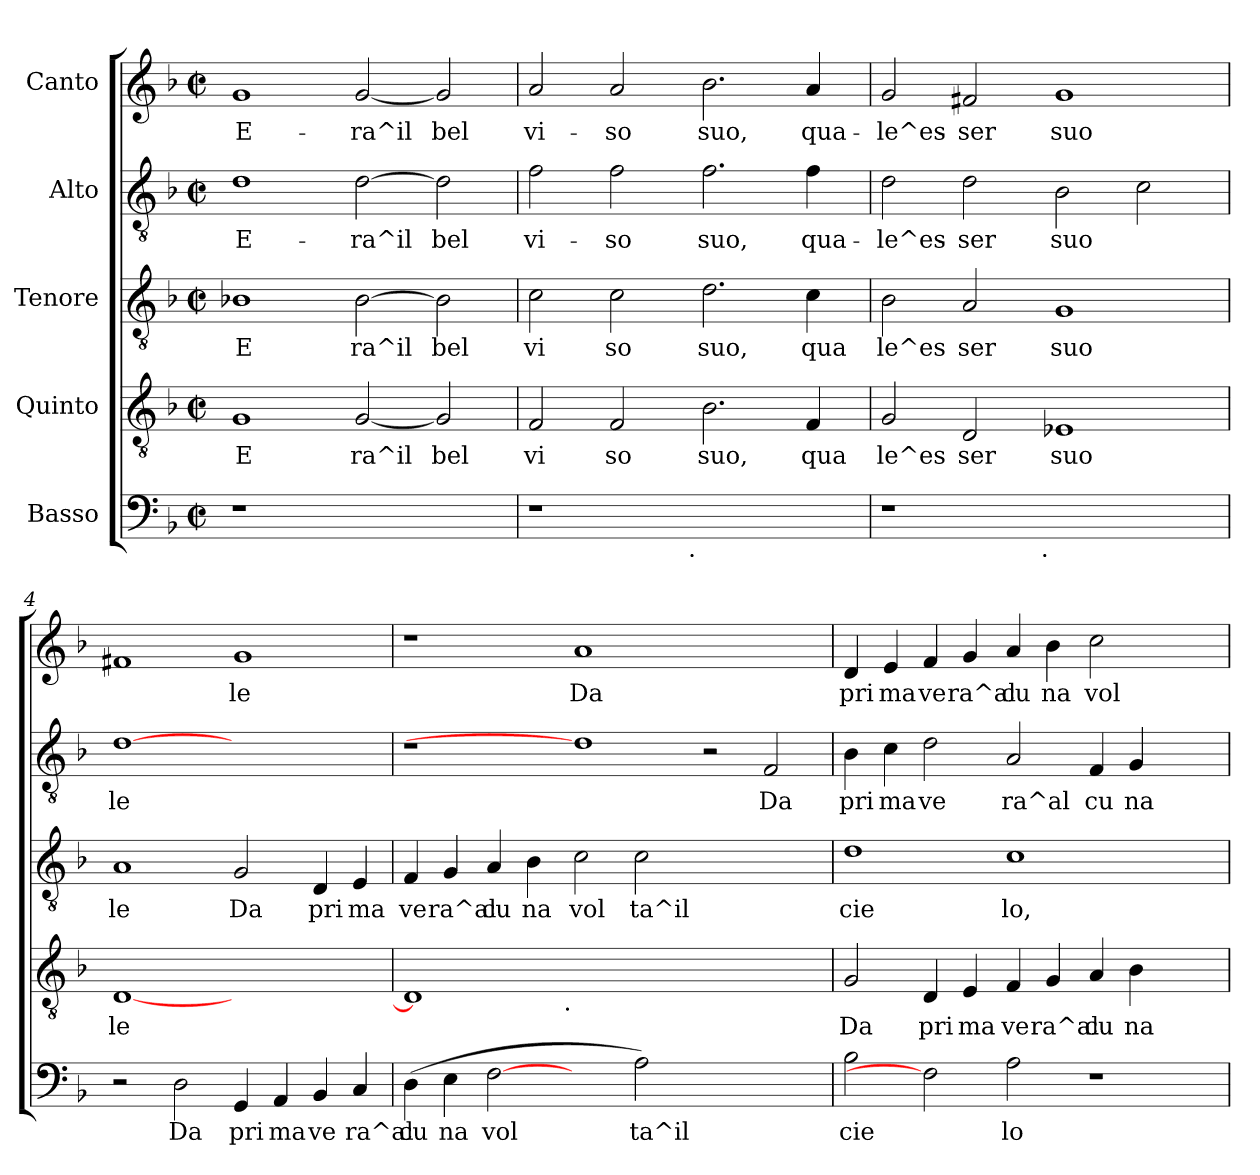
**kern	**text	**kern	**text	**kern	**text	**kern	**text	**kern	**text
*part5	*part5	*part4	*part4	*part3	*part3	*part2	*part2	*part1	*part1
*staff5	*staff5	*staff4	*staff4	*staff3	*staff3	*staff2	*staff2	*staff1	*staff1
*I"Basso	*	*I"Quinto	*	*I"Tenore	*	*I"Alto	*	*I"Canto	*
!!LO:PB:g=z
*stria5	*	*stria5	*	*stria5	*	*stria5	*	*stria5	*
*clefF4	*	*clefGv2	*	*clefGv2	*	*clefGv2	*	*clefG2	*
*k[b-]	*	*k[b-]	*	*k[b-]	*	*k[b-]	*	*k[b-]	*
*F:	*	*F:	*	*F:	*	*F:	*	*F:	*
*M2/2	*	*M2/2	*	*M2/2	*	*M2/2	*	*M2/2	*
*met(c|)	*	*met(c|)	*	*met(c|)	*	*met(c|)	*	*met(c|)	*
=1	=1	=1	=1	=1	=1	=1	=1	=1	=1
!	!	!	!LO:LY:b:cj	!	!LO:LY:b:cj	!	!LO:LY:b:cj	!	!LO:LY:b:cj
1r	.	1G	E	1B-X	E	1d	E-	1g	E-
!	!	!	!LO:LY:b:cj	!	!LO:LY:b:cj	!	!LO:LY:b:cj	!	!LO:LY:b:cj
1ryy	.	[<2G/	ra^il	[<2B-\	ra^il	[<2d\	-ra^il	[<2g/	-ra^il
!	!	!	!LO:LY:b:cj	!	!LO:LY:b:cj	!	!LO:LY:b:cj	!	!LO:LY:b:cj
.	.	2G/]	bel	2B-\]	bel	2d\]	bel	2g/]	bel
=2	=2	=2	=2	=2	=2	=2	=2	=2	=2
!	!	!	!LO:LY:b:cj	!	!LO:LY:b:cj	!	!LO:LY:b:cj	!	!LO:LY:b:cj
*^	*	*	*	*	*	*	*	*	*
1r	2ryy	.	2F/	vi	2c\	vi	2f\	vi-	2a/	vi-
!	!	!	!	!LO:LY:b:cj	!	!LO:LY:b:cj	!	!LO:LY:b:cj	!	!LO:LY:b:cj
.	4...ryy	.	2F/	so	2c\	so	2f\	-so	2a/	-so
!	!LO:TX:b:t=.	!	!	!	!	!	!	!	!	!
.	1ryy	.	.	.	.	.	.	.	.	.
!	!	!	!	!LO:LY:b:cj	!	!LO:LY:b:cj	!	!LO:LY:b:cj	!	!LO:LY:b:cj
1ryy	.	.	2.B-\	suo,	2.d\	suo,	2.f\	suo,	2.b-\	suo,
!	!	!	!	!LO:LY:b:cj	!	!LO:LY:b:cj	!	!LO:LY:b:cj	!	!LO:LY:b:cj
.	.	.	4F/	qua	4c\	qua	4f\	qua-	4a/	qua-
.	32ryy	.	.	.	.	.	.	.	.	.
=3	=3	=3	=3	=3	=3	=3	=3	=3	=3	=3
!	!	!	!	!LO:LY:b:cj	!	!LO:LY:b:cj	!	!LO:LY:b:cj	!	!LO:LY:b:cj
1r	2ryy	.	2G/	le^es	2B-\	le^es	2d\	-le^es-	2g/	-le^es-
!	!	!	!	!LO:LY:b:cj	!	!LO:LY:b:cj	!	!LO:LY:b:cj	!	!LO:LY:b:cj
.	4...ryy	.	2D/	ser	2A/	ser	2d\	-ser	2f#X/	-ser
!	!LO:TX:b:t=.	!	!	!	!	!	!	!	!	!
.	1ryy	.	.	.	.	.	.	.	.	.
!	!	!	!	!LO:LY:b:cj	!	!LO:LY:b:cj	!	!LO:LY:b:cj	!	!LO:LY:b:cj
1ryy	.	.	1E-X	suo	1G	suo	2B-\	suo-	1g	suo-
!	!	!	!	!	!	!	!	!LO:LY:b:cj	!	!
.	.	.	.	.	.	.	2c\	--	.	.
.	32ryy	.	.	.	.	.	.	.	.	.
=4	=4	=4	=4	=4	=4	=4	=4	=4	=4	=4
!	!	!	!	!LO:LY:b:cj	!	!LO:LY:b:cj	!	!LO:LY:b:cj	!	!LO:LY:b:cj
*v	*v	*	*	*	*	*	*	*	*	*
2r	.	[1D	le	1A	le	[1d	-le	1f#X	--
!	!LO:LY:b:cj	!	!	!	!	!	!	!	!
2D\	Da	.	.	.	.	.	.	.	.
!	!LO:LY:b:cj	!	!	!	!LO:LY:b:cj	!	!	!	!LO:LY:b:cj
4GG/	pri	1ryy	.	2G/	Da	1ryy	.	1g	-le
!	!LO:LY:b:cj	!	!	!	!	!	!	!	!
4AA/	ma	.	.	.	.	.	.	.	.
!	!LO:LY:b:cj	!	!	!	!LO:LY:b:cj	!	!	!	!
4BB-/	ve	.	.	4D/	pri	.	.	.	.
!	!LO:LY:b:cj	!	!	!	!LO:LY:b:cj	!	!	!	!
4C/	ra^al	.	.	4E/	ma	.	.	.	.
=5	=5	=5	=5	=5	=5	=5	=5	=5	=5
!	!LO:LY:b:cj	!	!	!	!LO:LY:b:cj	!	!	!	!
*	*	*^	*	*	*	*	*	*	*
(<4D\	cu	1D]	2ryy	.	4F/	ve	1r	.	1r	.
!	!LO:LY:b:cj	!	!	!	!	!LO:LY:b:cj	!	!	!	!
4E\	na	.	.	.	4G/	ra^al	.	.	.	.
!	!LO:LY:b:cj	!	!	!	!	!LO:LY:b:cj	!	!	!	!
[2F	vol	.	4...ryy	.	4A/	cu	.	.	.	.
!	!	!	!	!	!	!LO:LY:b:cj	!	!	!	!
.	.	.	.	.	4B-\	na	.	.	.	.
!	!	!	!LO:TX:b:t=.	!	!	!	!	!	!	!
.	.	.	1ryy	.	.	.	.	.	.	.
!	!	!	!	!	!	!LO:LY:b:cj	!	!	!	!LO:LY:b:cj
2ryy	.	0ryy	.	.	2c\	vol	1d]	.	1a	Da
!	!LO:LY:b:cj	!	!	!	!	!LO:LY:b:cj	!	!	!	!
2A\)	ta^il	.	.	.	2c\	ta^il	.	.	.	.
.	.	.	1ryy	.	.	.	.	.	.	.
1ryy	.	.	.	.	1ryy	.	2r	.	1ryy	.
!	!	!	!	!	!	!	!	!LO:LY:b:cj	!	!
.	.	.	.	.	.	.	2F/	Da	.	.
.	.	.	32ryy	.	.	.	.	.	.	.
!!LO:LB:g=z
=6	=6	=6	=6	=6	=6	=6	=6	=6	=6	=6
!	!LO:LY:b:cj	!	!	!LO:LY:b:cj	!	!LO:LY:b:cj	!	!LO:LY:b:cj	!	!LO:LY:b:cj
*	*	*v	*v	*	*	*	*	*	*	*
2B-\	cie	2G/	Da	1d	cie	4B-\	pri	4d/	pri
!	!	!	!	!	!	!	!LO:LY:b:cj	!	!LO:LY:b:cj
.	.	.	.	.	.	4c\	ma	4e/	ma
!	!	!	!LO:LY:b:cj	!	!	!	!LO:LY:b:cj	!	!LO:LY:b:cj
2F]	.	4D/	pri	.	.	2d\	ve	4f/	ve
!	!	!	!LO:LY:b:cj	!	!	!	!	!	!LO:LY:b:cj
.	.	4E/	ma	.	.	.	.	4g/	ra^al
!	!LO:LY:b:cj	!	!LO:LY:b:cj	!	!LO:LY:b:cj	!	!LO:LY:b:cj	!	!LO:LY:b:cj
2A\	lo	4F/	ve	1c	lo,	2A/	ra^al	4a/	cu
!	!	!	!LO:LY:b:cj	!	!	!	!	!	!LO:LY:b:cj
.	.	4G/	ra^al	.	.	.	.	4b-\	na
!	!	!	!LO:LY:b:cj	!	!	!	!LO:LY:b:cj	!	!LO:LY:b:cj
1r	.	4A/	cu	.	.	4F/	cu	2cc\	vol
!	!	!	!LO:LY:b:cj	!	!	!	!LO:LY:b:cj	!	!
.	.	4B-\	na	.	.	4G/	na	.	.
.	.	2ryy	.	2ryy	.	2ryy	.	2ryy	.
=	=	=	=	=	=	=	=	=	=
*-	*-	*-	*-	*-	*-	*-	*-	*-	*-
